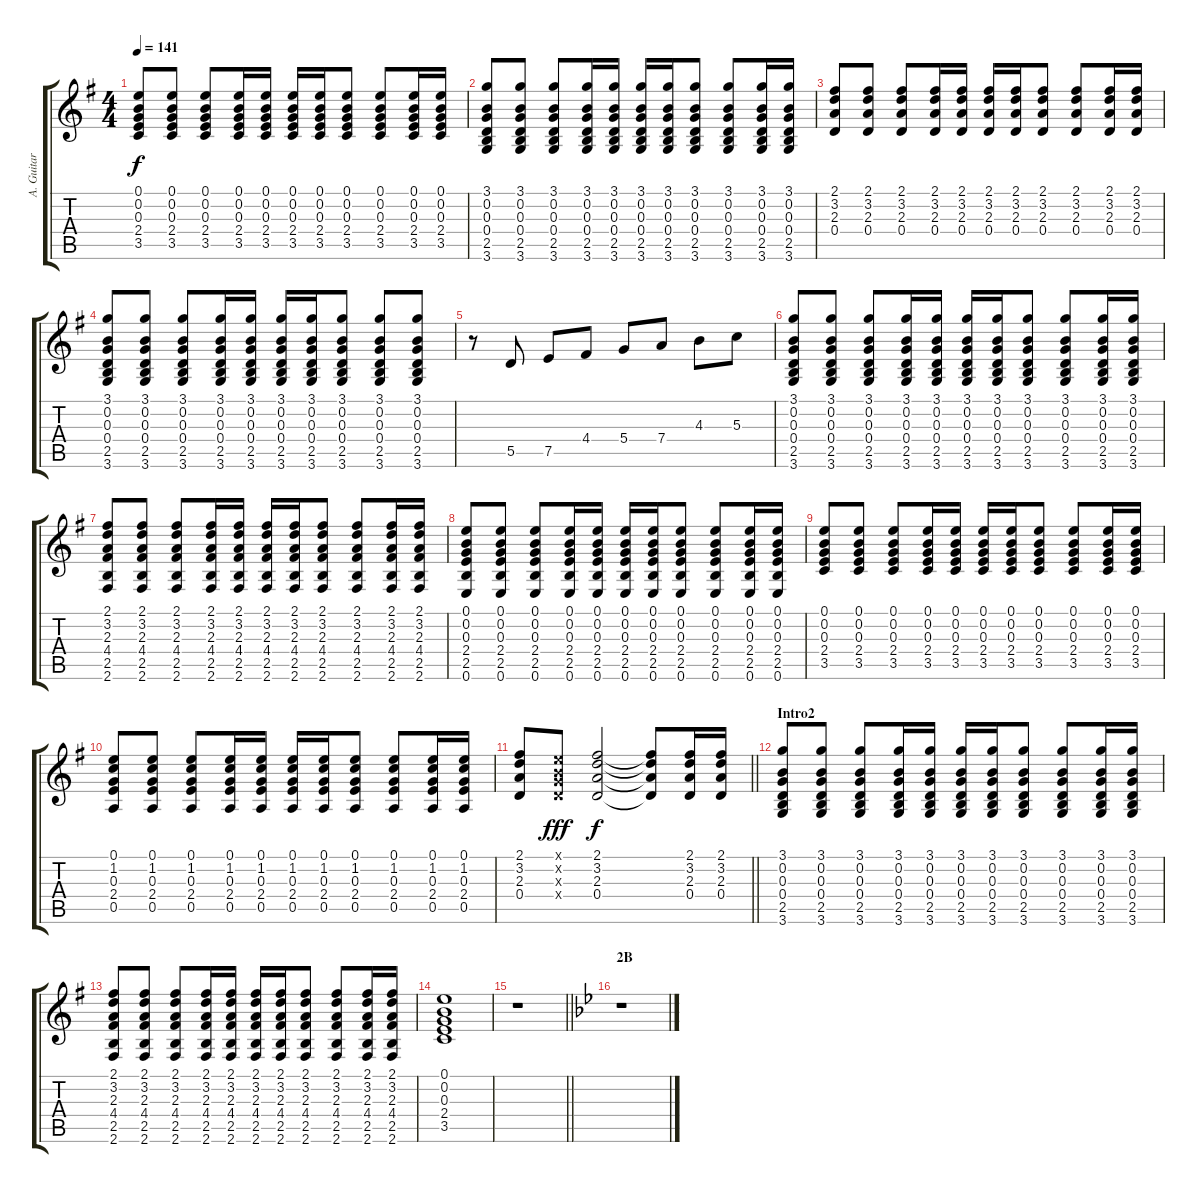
\track ("A. Guitar" "A. Guitar") {instrument acousticguitarsteel}
\staff {score tabs}
\tuning (E4 B3 G3 D3 A2 E2) {hide}
\ts (4 4)
\tempo 141
\clef g2
\ks g
(0.1 0.2 0.3 2.4 3.5).8{dy f} (0.1 0.2 0.3 2.4 3.5).8 (0.1 0.2 0.3 2.4 3.5).8 (0.1 0.2 0.3 2.4 3.5).16 (0.1 0.2 0.3 2.4 3.5).16 (0.1 0.2 0.3 2.4 3.5).16 (0.1 0.2 0.3 2.4 3.5).16 (0.1 0.2 0.3 2.4 3.5).8 (0.1 0.2 0.3 2.4 3.5).8 (0.1 0.2 0.3 2.4 3.5).16 (0.1 0.2 0.3 2.4 3.5).16 |
(3.1 0.2 0.3 0.4 2.5 3.6).8 (3.1 0.2 0.3 0.4 2.5 3.6).8 (3.1 0.2 0.3 0.4 2.5 3.6).8 (3.1 0.2 0.3 0.4 2.5 3.6).16 (3.1 0.2 0.3 0.4 2.5 3.6).16 (3.1 0.2 0.3 0.4 2.5 3.6).16 (3.1 0.2 0.3 0.4 2.5 3.6).16 (3.1 0.2 0.3 0.4 2.5 3.6).8 (3.1 0.2 0.3 0.4 2.5 3.6).8 (3.1 0.2 0.3 0.4 2.5 3.6).16 (3.1 0.2 0.3 0.4 2.5 3.6).16 |
(2.1 3.2 2.3 0.4).8 (2.1 3.2 2.3 0.4).8 (2.1 3.2 2.3 0.4).8 (2.1 3.2 2.3 0.4).16 (2.1 3.2 2.3 0.4).16 (2.1 3.2 2.3 0.4).16 (2.1 3.2 2.3 0.4).16 (2.1 3.2 2.3 0.4).8 (2.1 3.2 2.3 0.4).8 (2.1 3.2 2.3 0.4).16 (2.1 3.2 2.3 0.4).16 |
(3.1 0.2 0.3 0.4 2.5 3.6).8 (3.1 0.2 0.3 0.4 2.5 3.6).8 (3.1 0.2 0.3 0.4 2.5 3.6).8 (3.1 0.2 0.3 0.4 2.5 3.6).16 (3.1 0.2 0.3 0.4 2.5 3.6).16 (3.1 0.2 0.3 0.4 2.5 3.6).16 (3.1 0.2 0.3 0.4 2.5 3.6).16 (3.1 0.2 0.3 0.4 2.5 3.6).8 (3.1 0.2 0.3 0.4 2.5 3.6).8 (3.1 0.2 0.3 0.4 2.5 3.6).8 |
r.8 5.5.8 7.5.8 4.4.8 5.4.8 7.4.8 4.3.8 5.3.8 |
(3.1 0.2 0.3 0.4 2.5 3.6).8 (3.1 0.2 0.3 0.4 2.5 3.6).8 (3.1 0.2 0.3 0.4 2.5 3.6).8 (3.1 0.2 0.3 0.4 2.5 3.6).16 (3.1 0.2 0.3 0.4 2.5 3.6).16 (3.1 0.2 0.3 0.4 2.5 3.6).16 (3.1 0.2 0.3 0.4 2.5 3.6).16 (3.1 0.2 0.3 0.4 2.5 3.6).8 (3.1 0.2 0.3 0.4 2.5 3.6).8 (3.1 0.2 0.3 0.4 2.5 3.6).16 (3.1 0.2 0.3 0.4 2.5 3.6).16 |
(2.1 3.2 2.3 4.4 2.5 2.6).8 (2.1 3.2 2.3 4.4 2.5 2.6).8 (2.1 3.2 2.3 4.4 2.5 2.6).8 (2.1 3.2 2.3 4.4 2.5 2.6).16 (2.1 3.2 2.3 4.4 2.5 2.6).16 (2.1 3.2 2.3 4.4 2.5 2.6).16 (2.1 3.2 2.3 4.4 2.5 2.6).16 (2.1 3.2 2.3 4.4 2.5 2.6).8 (2.1 3.2 2.3 4.4 2.5 2.6).8 (2.1 3.2 2.3 4.4 2.5 2.6).16 (2.1 3.2 2.3 4.4 2.5 2.6).16 |
(0.1 0.2 0.3 2.4 2.5 0.6).8 (0.1 0.2 0.3 2.4 2.5 0.6).8 (0.1 0.2 0.3 2.4 2.5 0.6).8 (0.1 0.2 0.3 2.4 2.5 0.6).16 (0.1 0.2 0.3 2.4 2.5 0.6).16 (0.1 0.2 0.3 2.4 2.5 0.6).16 (0.1 0.2 0.3 2.4 2.5 0.6).16 (0.1 0.2 0.3 2.4 2.5 0.6).8 (0.1 0.2 0.3 2.4 2.5 0.6).8 (0.1 0.2 0.3 2.4 2.5 0.6).16 (0.1 0.2 0.3 2.4 2.5 0.6).16 |
(0.1 0.2 0.3 2.4 3.5).8 (0.1 0.2 0.3 2.4 3.5).8 (0.1 0.2 0.3 2.4 3.5).8 (0.1 0.2 0.3 2.4 3.5).16 (0.1 0.2 0.3 2.4 3.5).16 (0.1 0.2 0.3 2.4 3.5).16 (0.1 0.2 0.3 2.4 3.5).16 (0.1 0.2 0.3 2.4 3.5).8 (0.1 0.2 0.3 2.4 3.5).8 (0.1 0.2 0.3 2.4 3.5).16 (0.1 0.2 0.3 2.4 3.5).16 |
(0.1 1.2 0.3 2.4 0.5).8 (0.1 1.2 0.3 2.4 0.5).8 (0.1 1.2 0.3 2.4 0.5).8 (0.1 1.2 0.3 2.4 0.5).16 (0.1 1.2 0.3 2.4 0.5).16 (0.1 1.2 0.3 2.4 0.5).16 (0.1 1.2 0.3 2.4 0.5).16 (0.1 1.2 0.3 2.4 0.5).8 (0.1 1.2 0.3 2.4 0.5).8 (0.1 1.2 0.3 2.4 0.5).16 (0.1 1.2 0.3 2.4 0.5).16 |
\barLineRight lightlight
(2.1 3.2 2.3 0.4).8 (0.1{x} 0.2{x} 0.3{x} 0.4{x}).8{dy fff} (2.1 3.2 2.3 0.4).2{dy f} (2.1{t} 3.2{t} 2.3{t} 0.4{t}).8 (2.1 3.2 2.3 0.4).16 (2.1 3.2 2.3 0.4).16 |
\section ("" "Intro2")
(3.1 0.2 0.3 0.4 2.5 3.6).8 (3.1 0.2 0.3 0.4 2.5 3.6).8 (3.1 0.2 0.3 0.4 2.5 3.6).8 (3.1 0.2 0.3 0.4 2.5 3.6).16 (3.1 0.2 0.3 0.4 2.5 3.6).16 (3.1 0.2 0.3 0.4 2.5 3.6).16 (3.1 0.2 0.3 0.4 2.5 3.6).16 (3.1 0.2 0.3 0.4 2.5 3.6).8 (3.1 0.2 0.3 0.4 2.5 3.6).8 (3.1 0.2 0.3 0.4 2.5 3.6).16 (3.1 0.2 0.3 0.4 2.5 3.6).16 |
(2.1 3.2 2.3 4.4 2.5 2.6).8 (2.1 3.2 2.3 4.4 2.5 2.6).8 (2.1 3.2 2.3 4.4 2.5 2.6).8 (2.1 3.2 2.3 4.4 2.5 2.6).16 (2.1 3.2 2.3 4.4 2.5 2.6).16 (2.1 3.2 2.3 4.4 2.5 2.6).16 (2.1 3.2 2.3 4.4 2.5 2.6).16 (2.1 3.2 2.3 4.4 2.5 2.6).8 (2.1 3.2 2.3 4.4 2.5 2.6).8 (2.1 3.2 2.3 4.4 2.5 2.6).16 (2.1 3.2 2.3 4.4 2.5 2.6).16 |
(0.1 0.2 0.3 2.4 3.5).1 |
\barLineRight lightlight
r.1 |
\section ("" "2B")
\ks bb
r.1
